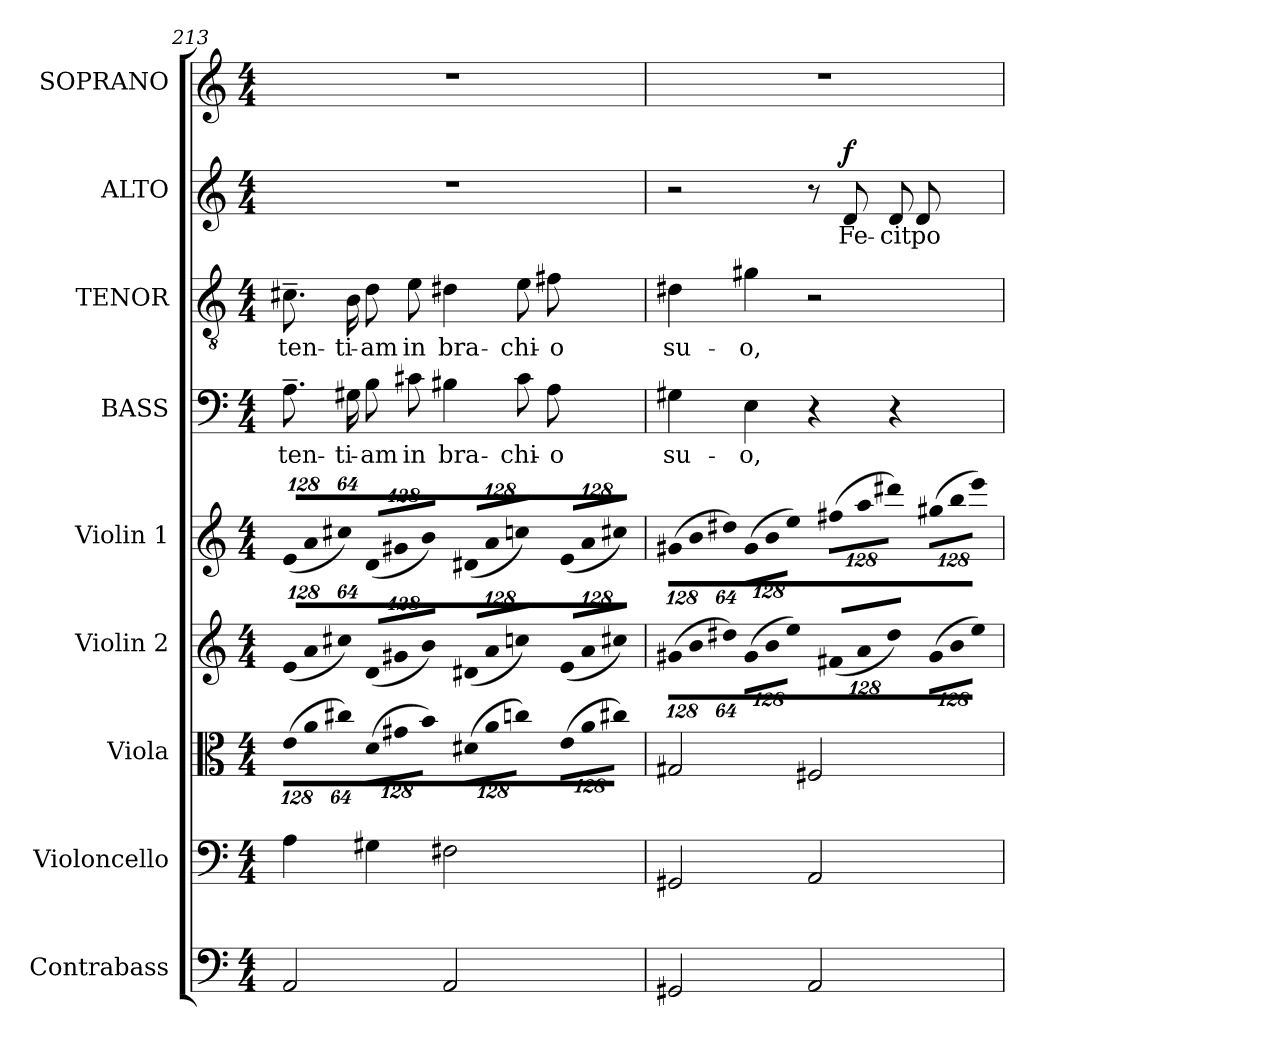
**kern	**kern	**kern	**kern	**kern	**kern	**text	**kern	**text	**kern	**text	**dynam	**kern
*part9	*part8	*part7	*part6	*part5	*part4	*part4	*part3	*part3	*part2	*part2	*part2	*part1
*staff9	*staff8	*staff7	*staff6	*staff5	*staff4	*staff4	*staff3	*staff3	*staff2	*staff2	*staff2	*staff1
*I"Contrabass	*I"Violoncello	*I"Viola	*I"Violin 2	*I"Violin 1	*I"BASS	*	*I"TENOR	*	*I"ALTO	*	*	*I"SOPRANO
*I'Cb.	*I'Vc.	*I'Vla.	*I'Vln. 2	*I'Vln. 1	*I'B.	*	*I'T.	*	*I'A.	*	*	*I'S.
*clefF4	*clefF4	*clefC3	*clefG2	*clefG2	*clefF4	*	*clefGv2	*	*clefG2	*	*	*clefG2
*ITrd7c12	*	*	*	*	*	*	*ITrd7c12	*	*	*	*	*
*k[]	*k[]	*k[]	*k[]	*k[]	*k[]	*	*k[]	*	*k[]	*	*	*k[]
*C:	*C:	*C:	*C:	*C:	*C:	*	*C:	*	*C:	*	*	*C:
*M4/4	*M4/4	*M4/4	*M4/4	*M4/4	*M4/4	*	*M4/4	*	*M4/4	*	*	*M4/4
*	*	*Xbrackettup	*	*	*	*	*	*	*	*	*	*
=213	=213	=213	=213	=213	=213	=213	=213	=213	=213	=213	=213	=213
!	!	!LO:N:vis=8	!	!	!	!	!	!	!	!	!	!
*	*	*	*Xbrackettup	*	*	*	*	*	*	*	*	*
!	!	!	!LO:N:vis=8	!	!	!	!	!	!	!	!	!
*	*	*	*	*Xbrackettup	*	*	*	*	*	*	*	*
!	!	!	!	!LO:N:vis=8	!	!	!	!	!	!	!	!
!	!	!	!	!	!	!LO:LY:b:color=#000000	!	!	!	!	!	!
!	!	!	!	!	!	!	!	!LO:LY:b:color=#000000	!	!	!	!
2AAAi/	4Ai\	(1024%85ei\L	(1024%85ei/L	(1024%85ei/L	8.A~i\	-ten-	8.C#X~i\	-ten-	1r	.	.	1r
!	!	!LO:N:vis=8	!LO:N:vis=8	!LO:N:vis=8	!	!	!	!	!	!	!	!
.	.	1024%85ai\	1024%85ai/	1024%85ai/	.	.	.	.	.	.	.	.
!	!	!LO:N:vis=8	!LO:N:vis=8	!LO:N:vis=8	!	!	!	!	!	!	!	!
.	.	512%43cc#Xi\J)	512%43cc#Xi/J)	512%43cc#Xi/J)	.	.	.	.	.	.	.	.
!	!	!	!	!	!	!LO:LY:b:color=#000000	!	!	!	!	!	!
!	!	!	!	!	!	!	!	!LO:LY:b:color=#000000	!	!	!	!
.	.	.	.	.	16G#Xi\	-ti-	16BBi\	-ti-	.	.	.	.
!	!	!LO:N:vis=8	!LO:N:vis=8	!LO:N:vis=8	!	!	!	!	!	!	!	!
!	!	!	!	!	!	!LO:LY:b:color=#000000	!	!	!	!	!	!
!	!	!	!	!	!	!	!	!LO:LY:b:color=#000000	!	!	!	!
.	4G#Xi\	(1024%85di\L	(1024%85di/L	(1024%85di/L	8Bi\	-am	8Di\	-am	.	.	.	.
!	!	!LO:N:vis=8	!LO:N:vis=8	!LO:N:vis=8	!	!	!	!	!	!	!	!
.	.	1024%85g#Xi\	1024%85g#Xi/	1024%85g#Xi/	.	.	.	.	.	.	.	.
!	!	!	!	!	!	!LO:LY:b:color=#000000	!	!	!	!	!	!
!	!	!	!	!	!	!	!	!LO:LY:b:color=#000000	!	!	!	!
.	.	.	.	.	8c#Xi\	in	8Ei\	in	.	.	.	.
!	!	!LO:N:vis=8	!LO:N:vis=8	!LO:N:vis=8	!	!	!	!	!	!	!	!
.	.	512%43bi\J)	512%43bi/J)	512%43bi/J)	.	.	.	.	.	.	.	.
!	!	!LO:N:vis=8	!LO:N:vis=8	!LO:N:vis=8	!	!	!	!	!	!	!	!
!	!	!	!	!	!	!LO:LY:b:color=#000000	!	!	!	!	!	!
!	!	!	!	!	!	!	!	!LO:LY:b:color=#000000	!	!	!	!
2AAAi/	2F#Xi\	(1024%85d#Xi\L	(1024%85d#Xi/L	(1024%85d#Xi/L	4B#Xi\	bra-	4D#Xi\	bra-	.	.	.	.
!	!	!LO:N:vis=8	!LO:N:vis=8	!LO:N:vis=8	!	!	!	!	!	!	!	!
.	.	1024%85ai\	1024%85ai/	1024%85ai/	.	.	.	.	.	.	.	.
!	!	!LO:N:vis=8	!LO:N:vis=8	!LO:N:vis=8	!	!	!	!	!	!	!	!
.	.	512%43ccni\J)	512%43ccni/J)	512%43ccni/J)	.	.	.	.	.	.	.	.
!	!	!LO:N:vis=8	!LO:N:vis=8	!LO:N:vis=8	!	!	!	!	!	!	!	!
!	!	!	!	!	!	!LO:LY:b:color=#000000	!	!	!	!	!	!
!	!	!	!	!	!	!	!	!LO:LY:b:color=#000000	!	!	!	!
.	.	(1024%85ei\L	(1024%85ei/L	(1024%85ei/L	8c#i\	-chi-	8Ei\	-chi-	.	.	.	.
!	!	!LO:N:vis=8	!LO:N:vis=8	!LO:N:vis=8	!	!	!	!	!	!	!	!
.	.	1024%85ai\	1024%85ai/	1024%85ai/	.	.	.	.	.	.	.	.
!	!	!	!	!	!	!LO:LY:b:color=#000000	!	!	!	!	!	!
!	!	!	!	!	!	!	!	!LO:LY:b:color=#000000	!	!	!	!
.	.	.	.	.	8Ai\	-o	8F#Xi\	-o	.	.	.	.
!	!	!LO:N:vis=8	!LO:N:vis=8	!LO:N:vis=8	!	!	!	!	!	!	!	!
.	.	512%43cc#Xi\J)	512%43cc#Xi/J)	512%43cc#Xi/J)	.	.	.	.	.	.	.	.
!!LO:LB:g=z
=214	=214	=214	=214	=214	=214	=214	=214	=214	=214	=214	=214	=214
!	!	!	!LO:N:vis=8	!LO:N:vis=8	!	!	!	!	!	!	!	!
!	!	!	!	!	!	!LO:LY:b:color=#000000	!	!	!	!	!	!
!	!	!	!	!	!	!	!	!LO:LY:b:color=#000000	!	!	!	!
2GGG#Xi/	2GG#Xi/	2G#Xi/	(1024%85g#Xi\L	(1024%85g#Xi\L	4G#Xi\	su-	4D#Xi\	su-	2r	.	.	1r
!	!	!	!LO:N:vis=8	!LO:N:vis=8	!	!	!	!	!	!	!	!
.	.	.	1024%85bi\	1024%85bi\	.	.	.	.	.	.	.	.
!	!	!	!LO:N:vis=8	!LO:N:vis=8	!	!	!	!	!	!	!	!
.	.	.	512%43dd#Xi\J)	512%43dd#Xi\J)	.	.	.	.	.	.	.	.
!	!	!	!LO:N:vis=8	!LO:N:vis=8	!	!	!	!	!	!	!	!
!	!	!	!	!	!	!LO:LY:b:color=#000000	!	!	!	!	!	!
!	!	!	!	!	!	!	!	!LO:LY:b:color=#000000	!	!	!	!
.	.	.	(1024%85g#i\L	(1024%85g#i\L	4Ei\	-o,	4G#Xi\	-o,	.	.	.	.
!	!	!	!LO:N:vis=8	!LO:N:vis=8	!	!	!	!	!	!	!	!
.	.	.	1024%85bi\	1024%85bi\	.	.	.	.	.	.	.	.
!	!	!	!LO:N:vis=8	!LO:N:vis=8	!	!	!	!	!	!	!	!
.	.	.	512%43eei\J)	512%43eei\J)	.	.	.	.	.	.	.	.
!	!	!	!LO:N:vis=8	!LO:N:vis=8	!	!	!	!	!	!	!	!
2AAAi/	2AAi/	2F#Xi/	(1024%85f#Xi/L	(1024%85ff#Xi\L	4r	.	2r	.	8r	.	.	.
!	!	!	!LO:N:vis=8	!LO:N:vis=8	!	!	!	!	!	!	!	!
.	.	.	1024%85ai/	1024%85aai\	.	.	.	.	.	.	.	.
!	!	!	!	!	!	!	!	!	!	!LO:LY:b:color=#000000	!	!
.	.	.	.	.	.	.	.	.	8di/	Fe-	f	.
!	!	!	!LO:N:vis=8	!LO:N:vis=8	!	!	!	!	!	!	!	!
.	.	.	512%43dd#i/J)	512%43ddd#Xi\J)	.	.	.	.	.	.	.	.
!	!	!	!LO:N:vis=8	!LO:N:vis=8	!	!	!	!	!	!	!	!
!	!	!	!	!	!	!	!	!	!	!LO:LY:b:color=#000000	!	!
.	.	.	(1024%85g#i\L	(1024%85gg#Xi\L	4r	.	.	.	8di/	-cit	.	.
!	!	!	!LO:N:vis=8	!LO:N:vis=8	!	!	!	!	!	!	!	!
.	.	.	1024%85bi\	1024%85bbi\	.	.	.	.	.	.	.	.
!	!	!	!	!	!	!	!	!	!	!LO:LY:b:color=#000000	!	!
.	.	.	.	.	.	.	.	.	8di/	po-	.	.
!	!	!	!LO:N:vis=8	!LO:N:vis=8	!	!	!	!	!	!	!	!
.	.	.	512%43eei\J)	512%43eeei\J)	.	.	.	.	.	.	.	.
=	=	=	=	=	=	=	=	=	=	=	=	=
*-	*-	*-	*-	*-	*-	*-	*-	*-	*-	*-	*-	*-
